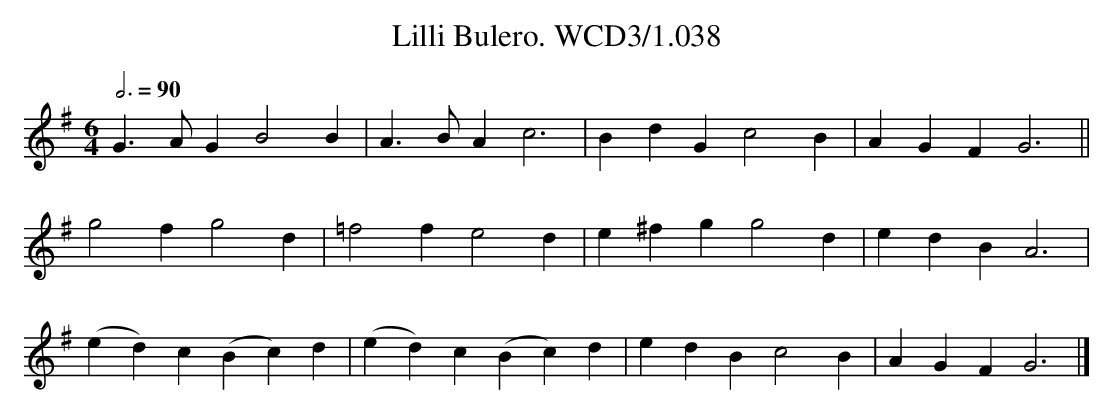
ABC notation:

X:1
T:Lilli Bulero. WCD3/1.038
M:6/4
L:1/4
Q:3/4=90
K:G
G3/A/G B2B|A3/B/A c3|BdG c2B|AGF G3||
g2f g2d|=f2f e2d|e^fg g2d|edB A3|
(ed)c (Bc)d|(ed)c (Bc)d|edB c2B|AGF G3|]
